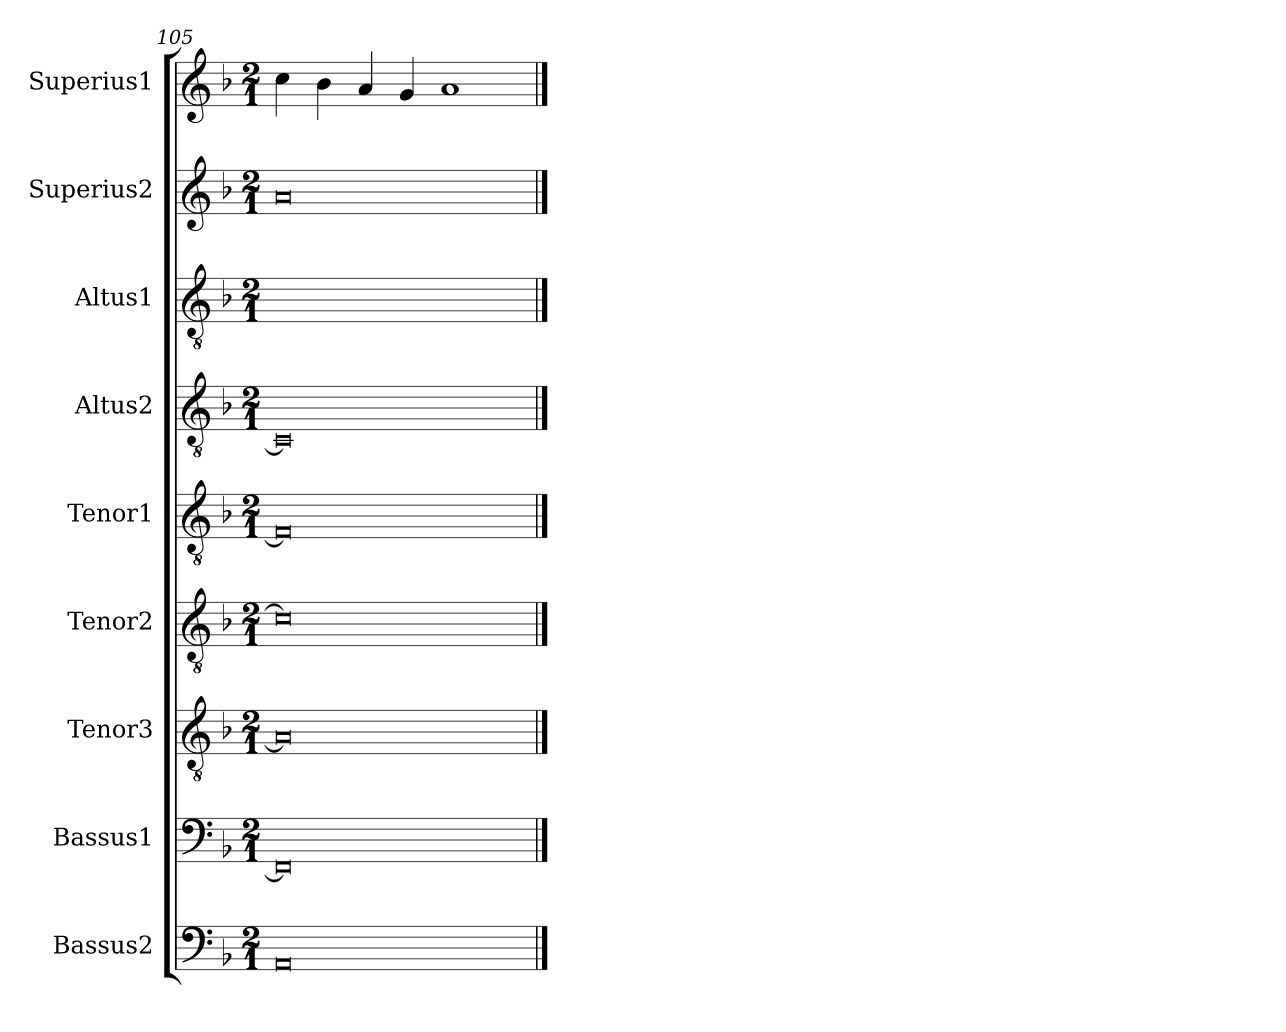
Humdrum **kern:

**kern	**kern	**kern	**kern	**kern	**kern	**kern	**kern	**kern
*part9	*part8	*part7	*part6	*part5	*part4	*part3	*part2	*part1
*staff9	*staff8	*staff7	*staff6	*staff5	*staff4	*staff3	*staff2	*staff1
*I"Bassus2	*I"Bassus1	*I"Tenor3	*I"Tenor2	*I"Tenor1	*I"Altus2	*I"Altus1	*I"Superius2	*I"Superius1
*I'B2	*I'B1	*I'T3	*I'T2	*I'T1	*I'A2	*I'A1	*I'S2	*I'S1
*clefF4	*clefF4	*clefGv2	*clefGv2	*clefGv2	*clefGv2	*clefGv2	*clefG2	*clefG2
*k[b-]	*k[b-]	*k[b-]	*k[b-]	*k[b-]	*k[b-]	*k[b-]	*k[b-]	*k[b-]
*d:	*d:	*d:	*d:	*d:	*d:	*d:	*d:	*d:
*M2/1	*M2/1	*M2/1	*M2/1	*M2/1	*M2/1	*M2/1	*M2/1	*M2/1
=105	=105	=105	=105	=105	=105	=105	=105	=105
0AA	0FF]	0A]	0c]	0F]	0C]	0ryy	0a	4cc
.	.	.	.	.	.	.	.	4b-
.	.	.	.	.	.	.	.	4a
.	.	.	.	.	.	.	.	4g
.	.	.	.	.	.	.	.	1a
==	==	==	==	==	==	==	==	==
*-	*-	*-	*-	*-	*-	*-	*-	*-
